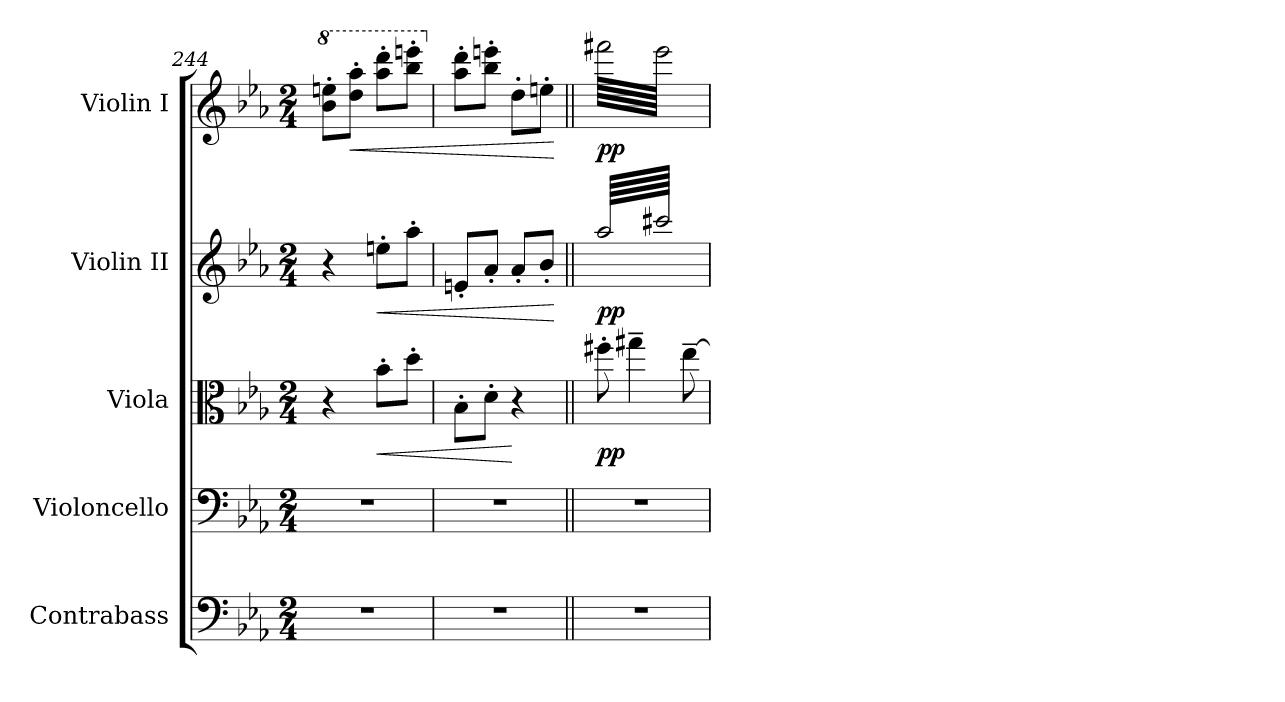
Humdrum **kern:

**kern	**kern	**kern	**dynam	**kern	**dynam	**kern	**dynam
*part5	*part4	*part3	*part3	*part2	*part2	*part1	*part1
*staff5	*staff4	*staff3	*staff3	*staff2	*staff2	*staff1	*staff1
*I"Contrabass	*I"Violoncello	*I"Viola	*	*I"Violin II	*	*I"Violin I	*
*I'Cb.	*I'Vc.	*I'Vla.	*	*I'Vln. II	*	*I'Vln. I	*
*clefF4	*clefF4	*clefC3	*	*clefG2	*	*clefG2	*
*ITrd7c12	*	*	*	*	*	*	*
*k[b-e-a-]	*k[b-e-a-]	*k[b-e-a-]	*	*k[b-e-a-]	*	*k[b-e-a-]	*
*M2/4	*M2/4	*M2/4	*	*M2/4	*	*M2/4	*
*	*	*	*	*	*	*8va	*
=244	=244	=244	=244	=244	=244	=244	=244
2r	2r	4r	.	4r	.	8bb-\' 8eeen\'L	.
!	!	!	!	!	!	!	!LO:HP:b
.	.	.	.	.	.	8ddd\' 8aaa-\'J	<
!	!	!	!LO:HP:b	!	!LO:HP:b	!	!
.	.	8b-'\L	<	8een'\L	<	8aaa-\' 8dddd\'L	.
.	.	8dd'\J	.	8aa-'\J	.	8bbb-\' 8eeeen\'J	.
=245	=245	=245	=245	=245	=245	=245	=245
*	*	*	*	*	*	*X8va	*
2r	2r	8B-'\L	.	8en'/L	.	8aa-\' 8ddd\'L	.
.	.	8d'\J	.	8a-'/J	.	8bb-\' 8eeen\'J	.
.	.	4r	[	8a-'/L	.	8dd'\L	.
.	.	.	.	8b-'/J	.	8een'\J	.
.	.	.	.	.	[	.	[
!!LO:PB:g=z
=246||	=246||	=246||	=246||	=246||	=246||	=246||	=246||
*k[]	*k[]	*k[]	*	*k[]	*	*k[]	*
!	!	!	!LO:DY:b	!	!LO:DY:b	!	!LO:DY:b
*	*	*	*	*tremolo	*	*	*
*	*	*	*	*	*	*tremolo	*
2r	2r	8ff#X'\	pp	64aa/LLLL	pp	64fff#X\LLLL	pp
.	.	.	.	64ccc#X\	.	64eee\	.
.	.	.	.	64aa/	.	64fff#X\	.
.	.	.	.	64ccc#X\	.	64eee\	.
.	.	.	.	64aa/	.	64fff#X\	.
.	.	.	.	64ccc#X\	.	64eee\	.
.	.	.	.	64aa/	.	64fff#X\	.
.	.	.	.	64ccc#X\	.	64eee\	.
.	.	4gg#X~\	.	64aa/	.	64fff#X\	.
.	.	.	.	64ccc#X\	.	64eee\	.
.	.	.	.	64aa/	.	64fff#X\	.
.	.	.	.	64ccc#X\	.	64eee\	.
.	.	.	.	64aa/	.	64fff#X\	.
.	.	.	.	64ccc#X\	.	64eee\	.
.	.	.	.	64aa/	.	64fff#X\	.
.	.	.	.	64ccc#X\	.	64eee\	.
.	.	.	.	64aa/	.	64fff#X\	.
.	.	.	.	64ccc#X\	.	64eee\	.
.	.	.	.	64aa/	.	64fff#X\	.
.	.	.	.	64ccc#X\	.	64eee\	.
.	.	.	.	64aa/	.	64fff#X\	.
.	.	.	.	64ccc#X\	.	64eee\	.
.	.	.	.	64aa/	.	64fff#X\	.
.	.	.	.	64ccc#X\	.	64eee\	.
.	.	[8ee~\	.	64aa/	.	64fff#X\	.
.	.	.	.	64ccc#X\	.	64eee\	.
.	.	.	.	64aa/	.	64fff#X\	.
.	.	.	.	64ccc#X\	.	64eee\	.
.	.	.	.	64aa/	.	64fff#X\	.
.	.	.	.	64ccc#X\	.	64eee\	.
.	.	.	.	64aa/	.	64fff#X\	.
.	.	.	.	64ccc#X\JJJJ	.	64eee\JJJJ	.
*	*	*	*	*	*	*Xtremolo	*
*	*	*	*	*Xtremolo	*	*	*
.	.	.	.	.	.	.	.
.	.	.	.	.	.	.	.
.	.	.	.	.	.	.	.
.	.	.	.	.	.	.	.
.	.	.	.	.	.	.	.
.	.	.	.	.	.	.	.
.	.	.	.	.	.	.	.
.	.	.	.	.	.	.	.
.	.	.	.	.	.	.	.
.	.	.	.	.	.	.	.
.	.	.	.	.	.	.	.
.	.	.	.	.	.	.	.
.	.	.	.	.	.	.	.
.	.	.	.	.	.	.	.
.	.	.	.	.	.	.	.
.	.	.	.	.	.	.	.
=	=	=	=	=	=	=	=
*-	*-	*-	*-	*-	*-	*-	*-
